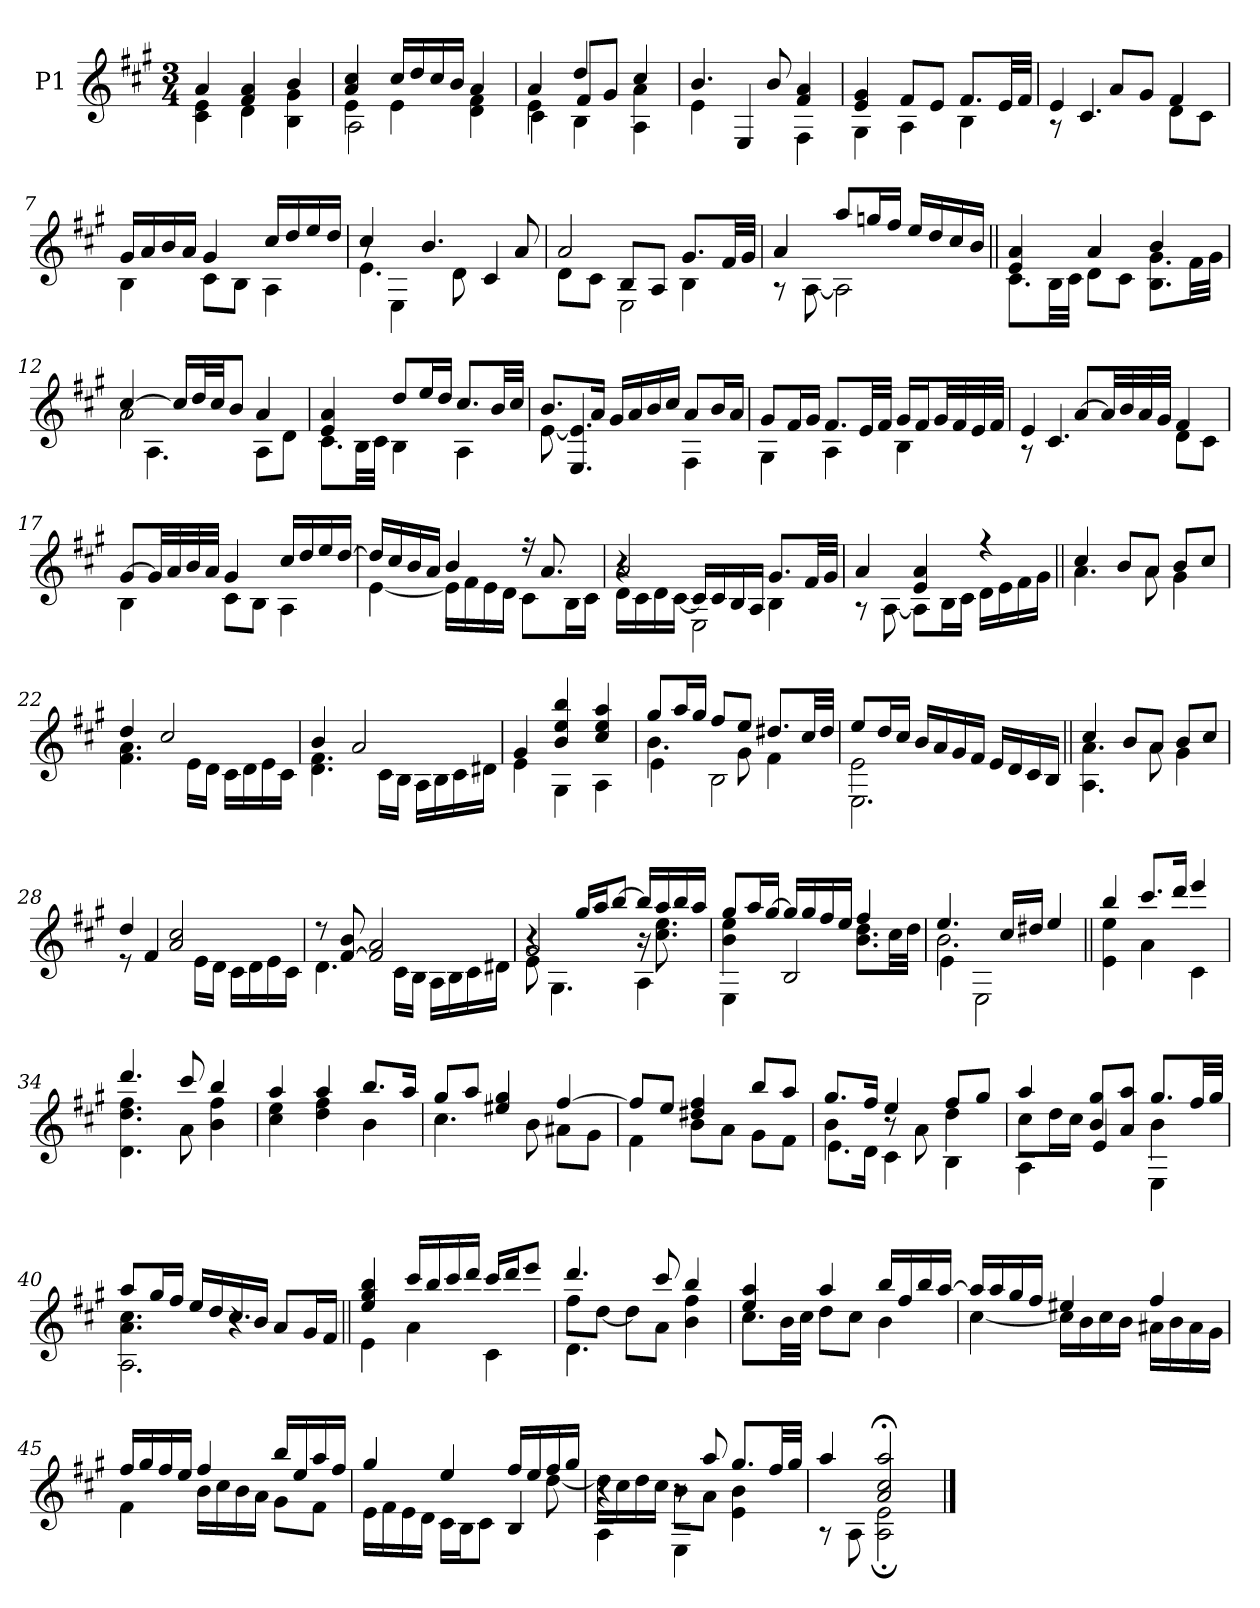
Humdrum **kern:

**kern
*part1
*staff1
*I"P1
!!LO:PB:g=z
*clefG2
*ITrd7c12
*k[f#c#g#]
*A:
*M3/4
=1
*^
4Ai/	4C#i\ 4Ei
4F#i/ 4Ai	4Di\
4Bi/	4BBi\ 4G#i
=2	=2
*	*^
4Ai/ 4c#i	4Ei\	2AAi\
16c#i/LL	4Ei\	.
16di/	.	.
16c#i/	.	.
16Bi/JJ	.	.
4Ai/	4Di\ 4F#i	4ryy
=3	=3	=3
4Ai/	4Ei\	4C#i\
4di/	8F#i/L	4BBi\
.	8G#i/J	.
4c#i/	4Ai\	4AAi\
*	*v	*v
=4	=4
4.Bi/	4Ei\
.	4EEi/
8Bi/	.
4F#i/ 4Ai	4FF#i\
=5	=5
4Ei/ 4G#i	4GG#i\
8F#i/L	4AAi\
8Ei/J	.
8.F#i/L	4BBi\
32Ei/LL	.
32F#i/JJJ	.
=6	=6
4Ei/	8r
.	4.C#i/
8Ai/L	.
8G#i/J	.
4F#i/	8Di\L
.	8C#i\J
=7	=7
16G#i/LL	4BBi\
16Ai/	.
16Bi/	.
16Ai/JJ	.
4G#i/	8C#i\L
.	8BBi\J
16c#i/LL	4AAi\
16di/	.
16ei/	.
16di/JJ	.
!!LO:LB:g=z	!!
=8	=8
*	*^
4c#i/	4.Ei\	8r
.	.	4EEi\
4.Bi/	.	.
.	8Di\	4.ryy
.	4C#i/	.
8Ai/	.	.
=9	=9	=9
2Ai/	8Di\L	4ryy
.	8C#i\J	.
.	8BBi/L	2EEi\
.	8AAi/J	.
8.G#i/L	4BBi\	.
32F#i/LL	.	.
32G#i/JJJ	.	.
*	*v	*v
=10	=10
4Ai/	8r
.	[8AAi\
8ai/L	2AAi\]
16gni/L	.
16f#i/JJ	.
16ei/LL	.
16di/	.
16c#i/	.
16Bi/JJ	.
=11||	=11||
*	*^
4Ei/ 4Ai	8.C#i\L	2ryy
.	32BBi\LL	.
.	32C#i\JJJ	.
4Ai/	8Di\L	.
.	8C#i\J	.
4Bi/	8.BBi\ 8.G#iL	8.ryy
.	32F#i\LL	16ryy
.	32G#i\JJJ	.
=12	=12	=12
[4c#i/	2Ai\	8r
.	.	4.AAi\
16c#i/LL]	.	.
32di/L	.	.
32c#i/JJ	.	.
8Bi/J	.	.
4Ai/	4ryy	8AAi\L
.	.	8Di\J
*	*v	*v
!!LO:LB:g=z
=13	=13
4Ei/ 4Ai	8.C#i\L
.	32BBi\LL
.	32C#i\JJJ
8di/L	4BBi\
16ei/L	.
16di/JJ	.
8.c#i/L	4AAi\
32Bi/LL	.
32c#i/JJJ	.
=14	=14
8.Bi/L	[8Ei\
.	4.EEi/ 4.Ei]
16Ai/Jk	.
16G#i/LL	.
16Ai/	.
16Bi/	.
16c#i/JJ	.
8Ai/L	4FF#i\
16Bi/L	.
16Ai/JJ	.
=15	=15
8G#i/L	4GG#i\
16F#i/L	.
16G#i/JJ	.
8.F#i/L	4AAi\
32Ei/LL	.
32F#i/JJJ	.
16G#i/LL	4BBi\
16F#i/J	.
32G#i/LL	.
32F#i/	.
32Ei/	.
32F#i/JJJ	.
=16	=16
*	*^
4Ei/	8r	8ryy
.	4.C#i/	4.ryy
[8Ai/L	.	.
32Ai/LL]	.	.
32Bi/	.	.
32Ai/	.	.
32G#i/JJJ	.	.
4F#i/	8Di\L	4ryy
.	8C#i\J	.
*	*v	*v
=17	=17
[8G#i/L	4BBi\
32G#i/LL]	.
32Ai/	.
32Bi/	.
32Ai/JJJ	.
4G#i/	8C#i\L
.	8BBi\J
16c#i/LL	4AAi\
16di/	.
16ei/	.
[16di/JJ	.
!!LO:LB:g=z	!!
=18	=18
16di/LL]	[4Ei\
16c#i/	.
16Bi/	.
16Ai/JJ	.
4Bi/	16Ei\LL]
.	16F#i\
.	16Ei\
.	16Di\JJ
16r	8C#i\L
8.Ai/	.
.	16BBi\L
.	16C#i\JJ
=19	=19
*	*^
2Ai/	16Di\LL	4r
.	16C#i\	.
.	16Di\	.
.	[16C#i\JJ	.
.	16C#i/LL]	2EEi\
.	16C#i/	.
.	16BBi/	.
.	16AAi/JJ	.
8.G#i/L	4BBi\	.
32F#i/LL	.	.
32G#i/JJJ	.	.
*	*v	*v
=20	=20
4Ai/	8r
.	[8AAi\
4Ei/ 4Ai	8AAi\L]
.	16BBi\L
.	16C#i\JJ
4r	16Di\LL
.	16Ei\
.	16F#i\
.	16G#i\JJ
=21||	=21||
4c#i/	4.Ai\
8Bi/L	.
8Ai/J	8Ai\
8Bi/L	4G#i\
8c#i/J	.
=22	=22
4di/	4.F#i\ 4.Ai
2c#i/	.
.	16Ei\LL
.	16Di\JJ
.	16C#i\LL
.	16Di\
.	16Ei\
.	16C#i\JJ
!!LO:LB:g=z	!!
=23	=23
*	*^
4Bi/	4.Di\ 4.F#i	2ryy
2Ai/	.	.
.	16C#i\LL	.
.	16BBi\JJ	.
.	16AAi\LL	4ryy
.	16BBi\	.
.	16C#i\	.
.	16D#Xi\JJ	.
*	*v	*v
=24	=24
4G#i/	4Ei\
4Bi/ 4ei 4bi	4GG#i\
4c#i/ 4ei 4ai	4AAi\
=25	=25
*	*^
8g#i/L	4.Bi\	4Ei\
16ai/L	.	.
16g#i/JJ	.	.
8f#i/L	.	2BBi\
8ei/J	8G#i\	.
8.d#Xi/L	4F#i\	.
32c#i/LL	.	.
32d#i/JJJ	.	.
=26	=26	=26
8ei/L	2Ei\	2.EEi\
16di/L	.	.
16c#i/JJ	.	.
16Bi/LL	.	.
16Ai/	.	.
16G#i/	.	.
16F#i/JJ	.	.
16Ei/LL	4ryy	.
16Di/	.	.
16C#i/	.	.
16BBi/JJ	.	.
*	*v	*v
=27||	=27||
4c#i/	4.AAi\ 4.Ai
8Bi/L	.
8Ai/J	8Ai\
8Bi/L	4G#i\
8c#i/J	.
!!LO:LB:g=z	!!
=28	=28
4di/	8r
.	4F#i/
2Ai/ 2c#i	.
.	16Ei\LL
.	16Di\JJ
.	16C#i\LL
.	16Di\
.	16Ei\
.	16C#i\JJ
=29	=29
8r	4.Di\
[8F#i/ 8Bi	.
2F#i/] 2Ai	.
.	16C#i\LL
.	16BBi\JJ
.	16AAi\LL
.	16BBi\
.	16C#i\
.	16D#Xi\JJ
=30	=30
*	*^
4r	2G#i/	8Ei\
.	.	4.GG#i\
16g#i/LL	.	.
16ai/J	.	.
[8bi/J	.	.
16bi/LL]	16r	4AAi\
16ai/	8.c#i\ 8.ei	.
16bi/	.	.
16ai/JJ	.	.
=31	=31	=31
*	*	*^
8g#i/L	4Bi\ 4ei	4ryy	4EEi\
16ai/L	.	.	.
[16g#i/JJ	.	.	.
16g#i/LL]	4ryy	4ryy	2BBi/
16g#i/	.	.	.
16f#i/	.	.	.
16ei/JJ	.	.	.
4f#i/	8.Bi\ 8.diL	8.ryy	.
.	32c#i\LL	16ryy	.
.	32di\JJJ	.	.
*	*	*v	*v
=32	=32	=32
4.ei/	2.Bi\	4Ei\
.	.	2EEi\
16c#i/LL	.	.
16d#Xi/JJ	.	.
4ei/	.	.
*	*v	*v
!!LO:LB:g=z
=33||	=33||
4bi/	4Ei\ 4ei
8.cc#i/L	4Ai\
16ddi/Jk	.
4eei/	4C#i\
=34	=34
*	*^
4.ddi/	4.Di\ 4.di 4.f#i	2ryy
8cc#i/	8Ai\	.
4bi/	4Bi\ 4f#i	4ryy
*	*v	*v
=35	=35
4ai/	4c#i\ 4ei
4ai/	4di\ 4f#i
8.bi/L	4Bi\
16ai/Jk	.
=36	=36
8g#i/L	4.c#i\
8ai/J	.
4e#Xi/ 4g#i	.
.	8Bi\
[4f#i/	8A#Xi\L
.	8G#i\J
=37	=37
*	*^
8f#i/L]	4F#i\	4ryy
8ei/J	.	.
4d#Xi/ 4f#i	8Bi\L	4ryy
.	8Ai\J	.
8bi/L	8G#i\L	4ryy
8ai/J	8F#i\J	.
=38	=38	=38
8.g#i/L	4Bi\	8.Ei\L
16f#i/Jk	.	16Di\Jk
4ei/	8r	4C#i\
.	8Ai\	.
8f#i/L	4di\	4BBi\
8g#i/J	.	.
=39	=39	=39
4ai/	8c#i\L	4AAi\
.	16di\L	.
.	16c#i\JJ	.
8Bi/ 8g#iL	4ryy	4Ei/
8Ai/ 8aiJ	.	.
8.g#i/L	4Bi\	4EEi\
32f#i/LL	.	.
32g#i/JJJ	.	.
!!LO:LB:g=z	!!	!!
=40	=40	=40
8ai/L	4.Ai\ 4.c#i	2.AAi\
16g#i/L	.	.
16f#i/JJ	.	.
16ei/LL	.	.
16di/	.	.
16c#i/	4.r	.
16Bi/JJ	.	.
8Ai/L	.	.
16G#i/L	.	.
16F#i/JJ	.	.
=41||	=41||	=41||
4ei/ 4g#i 4bi	4Ei\	4ryy
16cc#i/LL	4Ai\	4ryy
16bi/	.	.
16cc#i/	.	.
16ddi/JJ	.	.
16cc#i/LL	4C#i\	4ryy
16ddi/J	.	.
8eei/J	.	.
=42	=42	=42
4.ddi/	8f#i\L	4.Di\
.	[8di\J	.
.	8di\L]	.
8cc#i/	8Ai\J	4.ryy
4bi/	4Bi\ 4f#i	.
*	*v	*v
=43	=43
4ei/ 4ai	8.c#i\L
.	32Bi\LL
.	32c#i\JJJ
4ai/	8di\L
.	8c#i\J
16bi/LL	4Bi\
16f#i/	.
16bi/	.
[16ai/JJ	.
=44	=44
16ai/LL]	[4c#i\
16ai/	.
16g#i/	.
16f#i/JJ	.
4e#Xi/	16c#i\LL]
.	16Bi\
.	16c#i\
.	16Bi\JJ
4f#i/	16A#Xi\LL
.	16Bi\
.	16A#i\
.	16G#i\JJ
!!LO:LB:g=z	!!
=45	=45
16f#i/LL	4F#i\
16g#i/	.
16f#i/	.
16ei/JJ	.
4f#i/	16Bi\LL
.	16c#i\
.	16Bi\
.	16Ai\JJ
16bi/LL	8G#i\L
16ei/	.
16ai/	8F#i\J
16f#i/JJ	.
=46	=46
*	*^
4g#i/	16Ei\LL	2ryy
.	16F#i\	.
.	16Ei\	.
.	16Di\JJ	.
4ei/	16C#i\LL	.
.	16BBi\J	.
.	8C#i\J	.
16f#i/LL	8ryy	4BBi/
16ei/	.	.
16f#i/	[8di\	.
16g#i/JJ	.	.
=47	=47	=47
4r	16di\LL]	4AAi\
.	16c#i\	.
.	16di\	.
.	16c#i\JJ	.
8r	8Bi\L	4EEi\
8ai/	8Ai\J	.
8.g#i/L	4Ei\ 4Bi	4ryy
32f#i/LL	.	.
32g#i/JJJ	.	.
*	*v	*v
=48	=48
4ai/	8r
.	8AAi\
2Ai/; 2c#i; 2ai;	2AAi\; 2Ei;
*v	*v
==
*-
